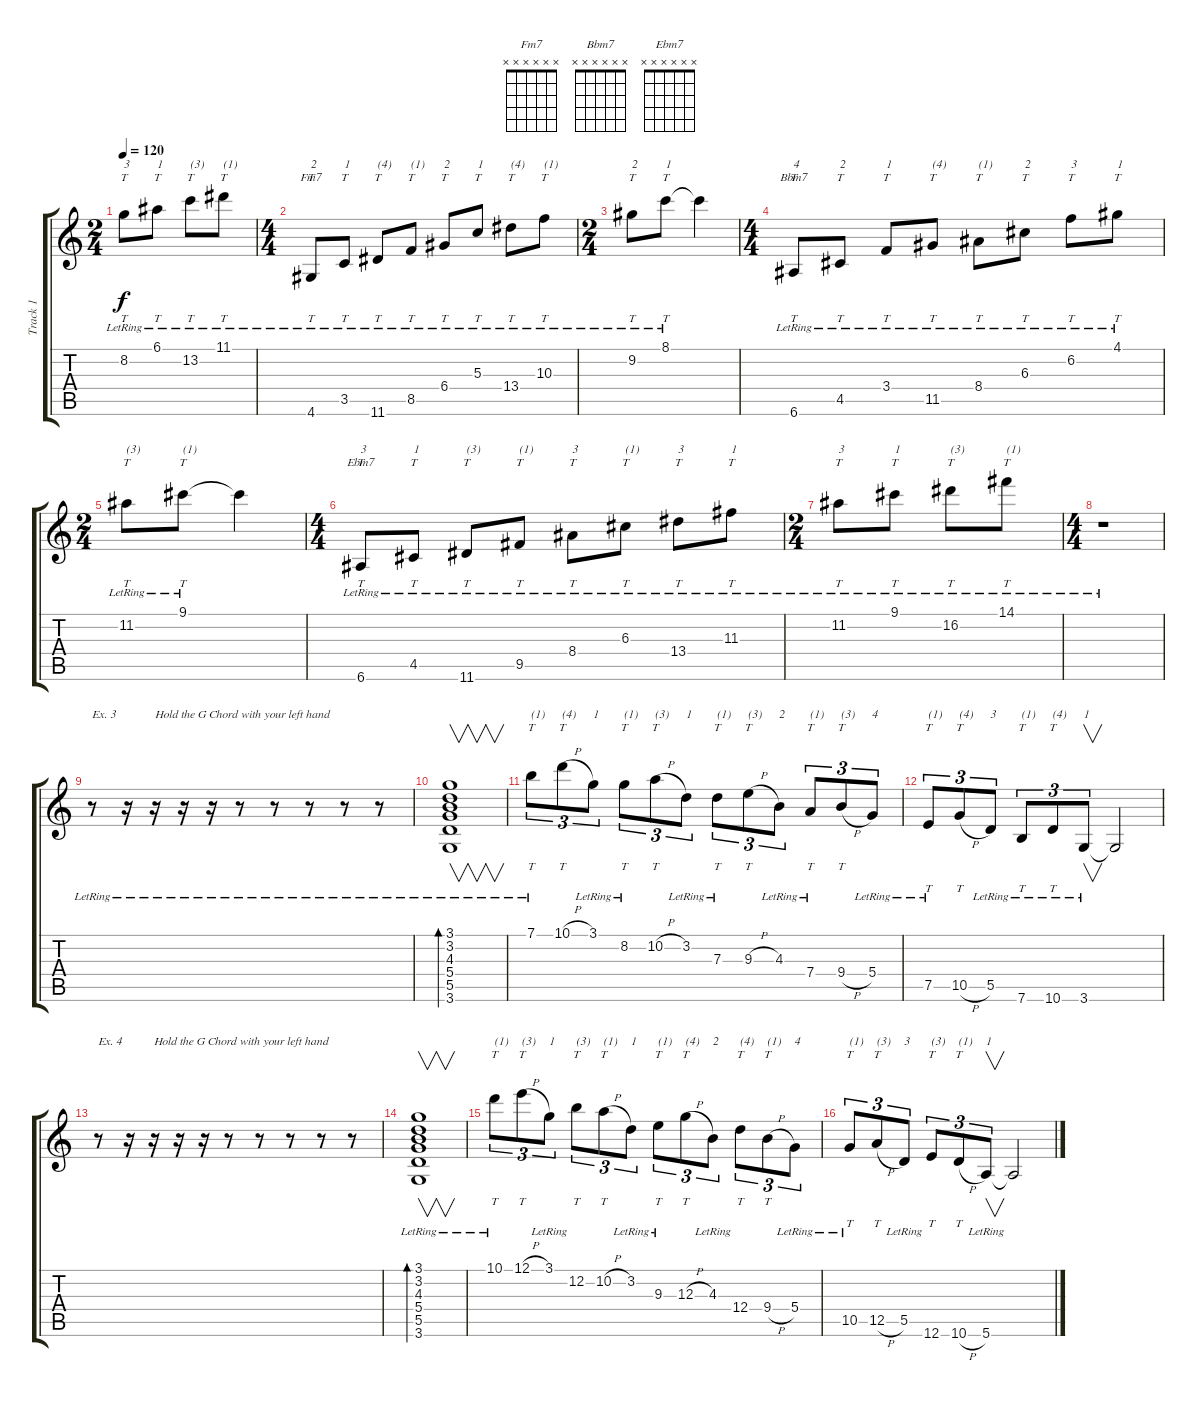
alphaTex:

\track ("Track 1" "Track 1") {instrument acousticguitarnylon}
\staff {score tabs}
\tuning (E4 B3 G3 D3 A2 E2) {hide}
\chord ("Fm7" x x x x x x) {firstfret 0}
\chord ("Bbm7" x x x x x x) {firstfret 0}
\chord ("Ebm7" x x x x x x) {firstfret 0}
\ts (2 4)
\tempo 120
\clef g2
\ks c
8.2{lr}.8{tt txt "3" dy f} 6.1{lr}.8{tt txt "1"} 13.2{lr}.8{tt txt "(3)"} 11.1{lr}.8{tt txt "(1)"} |
\ts (4 4)
4.6{lr}.8{tt ch "Fm7" txt "2"} 3.5{lr}.8{tt txt "1"} 11.6{lr}.8{tt txt "(4)"} 8.5{lr}.8{tt txt "(1)"} 6.4{lr}.8{tt txt "2"} 5.3{lr}.8{tt txt "1"} 13.4{lr}.8{tt txt "(4)"} 10.3{lr}.8{tt txt "(1)"} |
\ts (2 4)
9.2{lr}.8{tt txt "2"} 8.1{lr}.8{tt txt "1"} 8.1{t}.4 |
\ts (4 4)
6.6{lr}.8{tt ch "Bbm7" txt "4"} 4.5{lr}.8{tt txt "2"} 3.4{lr}.8{tt txt "1"} 11.5{lr}.8{tt txt "(4)"} 8.4{lr}.8{tt txt "(1)"} 6.3{lr}.8{tt txt "2"} 6.2{lr}.8{tt txt "3"} 4.1{lr}.8{tt txt "1"} |
\ts (2 4)
11.2{lr}.8{tt txt "(3)"} 9.1{lr}.8{tt txt "(1)"} 9.1{t}.4 |
\ts (4 4)
6.6{lr}.8{tt ch "Ebm7" txt "3"} 4.5{lr}.8{tt txt "1"} 11.6{lr}.8{tt txt "(3)"} 9.5{lr}.8{tt txt "(1)"} 8.4{lr}.8{tt txt "3"} 6.3{lr}.8{tt txt "(1)"} 13.4{lr}.8{tt txt "3"} 11.3{lr}.8{tt txt "1"} |
\ts (2 4)
11.2{lr}.8{tt txt "3"} 9.1{lr}.8{tt txt "1"} 16.2{lr}.8{tt txt "(3)"} 14.1{lr}.8{tt txt "(1)"} |
\ts (4 4)
r.1 |
r.8{txt "Ex. 3"} r.16 r.16{txt "Hold the G Chord with your left hand"} r.16 r.16 r.8 r.8 r.8 r.8 r.8 |
(3.1{lr} 3.2{lr} 4.3{lr} 5.4{lr} 5.5{lr} 3.6{lr}).1{v bd 120} |
7.1{lr}.8{tt tu (3 2) txt "(1)"} 10.1{h}.8{tt tu (3 2) txt "(4)"} 3.1{lr}.8{tu (3 2) txt "1"} 8.2{lr}.8{tt tu (3 2) txt "(1)"} 10.2{h}.8{tt tu (3 2) txt "(3)"} 3.2{lr}.8{tu (3 2) txt "1"} 7.3{lr}.8{tt tu (3 2) txt "(1)"} 9.3{h}.8{tt tu (3 2) txt "(3)"} 4.3{lr}.8{tu (3 2) txt "2"} 7.4{lr}.8{tt tu (3 2) txt "(1)"} 9.4{h}.8{tt tu (3 2) txt "(3)"} 5.4{lr}.8{tu (3 2) txt "4"} |
7.5{lr}.8{tt tu (3 2) txt "(1)"} 10.5{h}.8{tt tu (3 2) txt "(4)"} 5.5{lr}.8{tu (3 2) txt "3"} 7.6{lr}.8{tt tu (3 2) txt "(1)"} 10.6{lr}.8{tt tu (3 2) txt "(4)"} 3.6{lr}.8{v tu (3 2) txt "1"} 3.6{t}.2 |
r.8{txt "Ex. 4"} r.16 r.16{txt "Hold the G Chord with your left hand"} r.16 r.16 r.8 r.8 r.8 r.8 r.8 |
(3.1{lr} 3.2{lr} 4.3{lr} 5.4{lr} 5.5{lr} 3.6{lr}).1{v bd 120} |
10.1{lr}.8{tt tu (3 2) txt "(1)"} 12.1{h}.8{tt tu (3 2) txt "(3)"} 3.1{lr}.8{tu (3 2) txt "1"} 12.2{lr}.8{tt tu (3 2) txt "(3)"} 10.2{h}.8{tt tu (3 2) txt "(1)"} 3.2{lr}.8{tu (3 2) txt "1"} 9.3{lr}.8{tt tu (3 2) txt "(1)"} 12.3{h}.8{tt tu (3 2) txt "(4)"} 4.3{lr}.8{tu (3 2) txt "2"} 12.4{lr}.8{tt tu (3 2) txt "(4)"} 9.4{h}.8{tt tu (3 2) txt "(1)"} 5.4{lr}.8{tu (3 2) txt "4"} |
10.5{lr}.8{tt tu (3 2) txt "(1)"} 12.5{h}.8{tt tu (3 2) txt "(3)"} 5.5{lr}.8{tu (3 2) txt "3"} 12.6{lr}.8{tt tu (3 2) txt "(3)"} 10.6{h}.8{tt tu (3 2) txt "(1)"} 5.6{lr}.8{v tu (3 2) txt "1"} 5.6{t}.2
